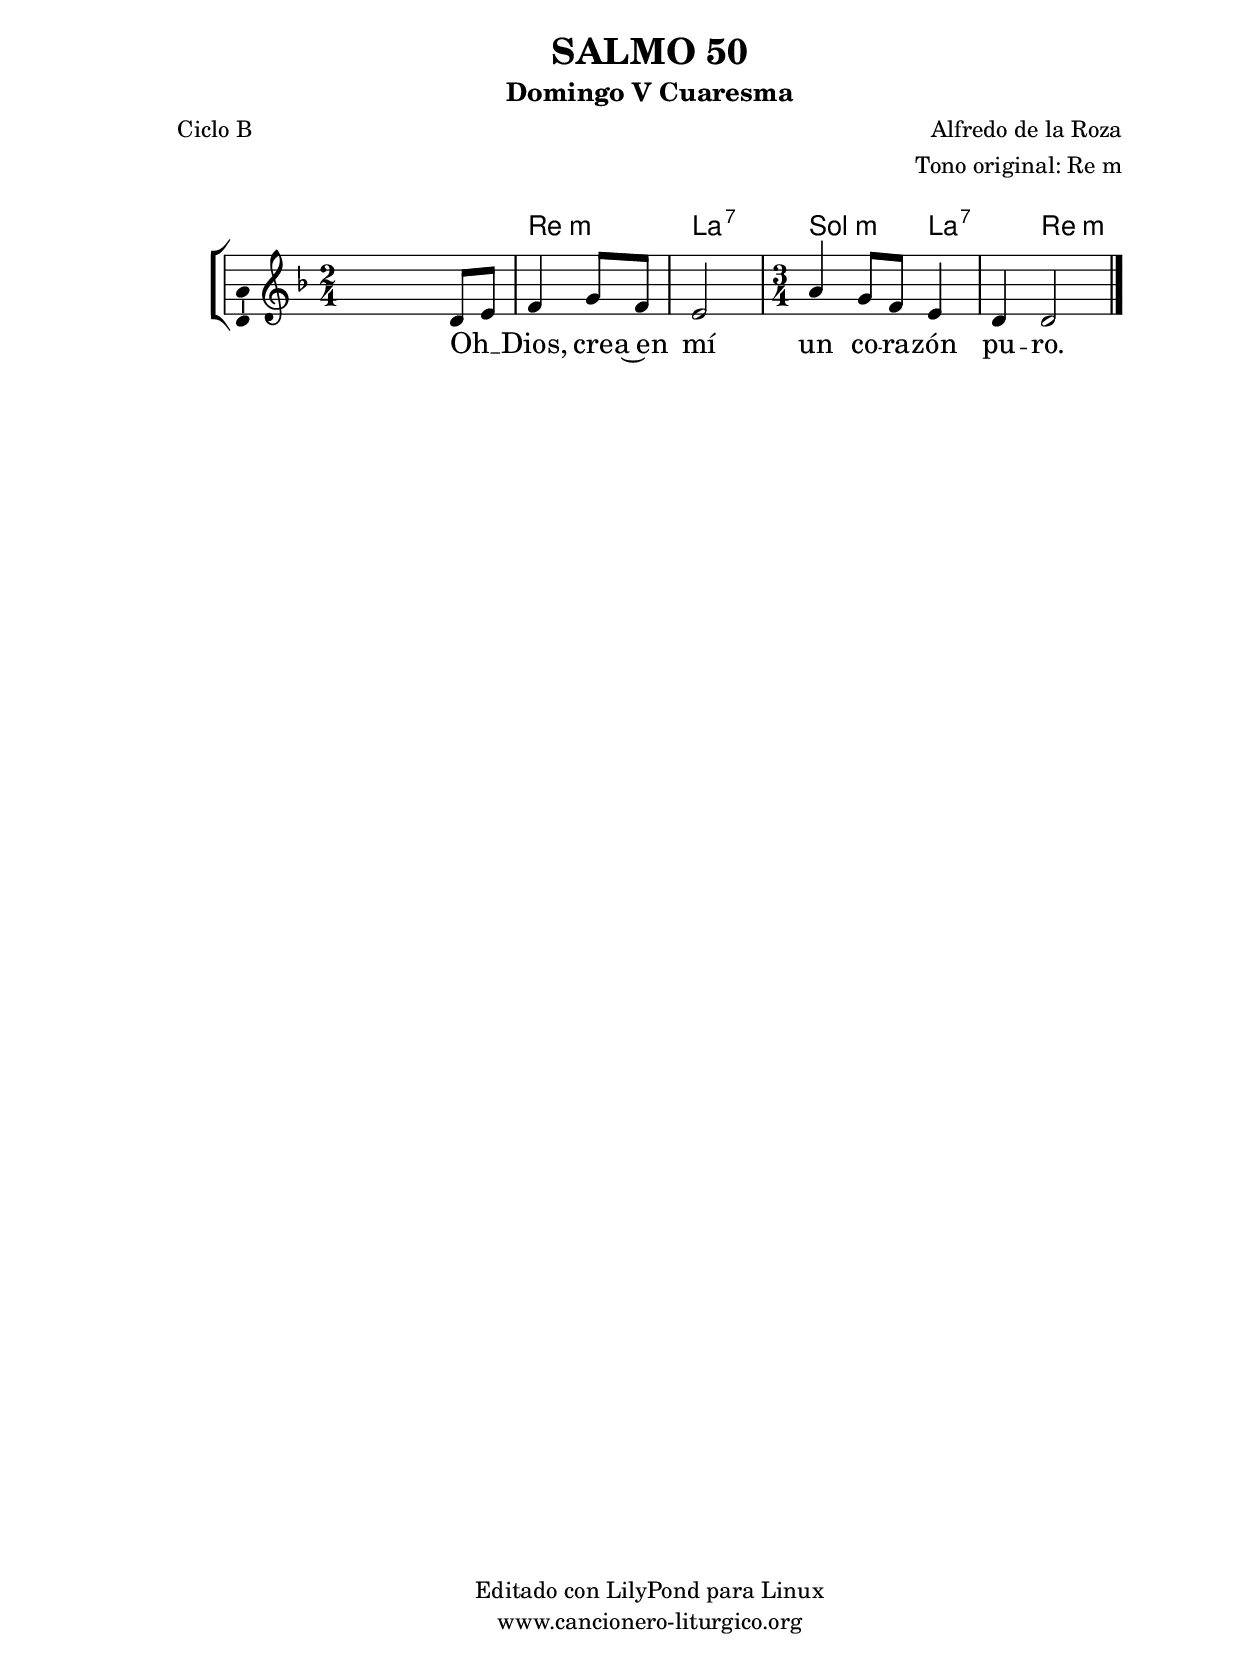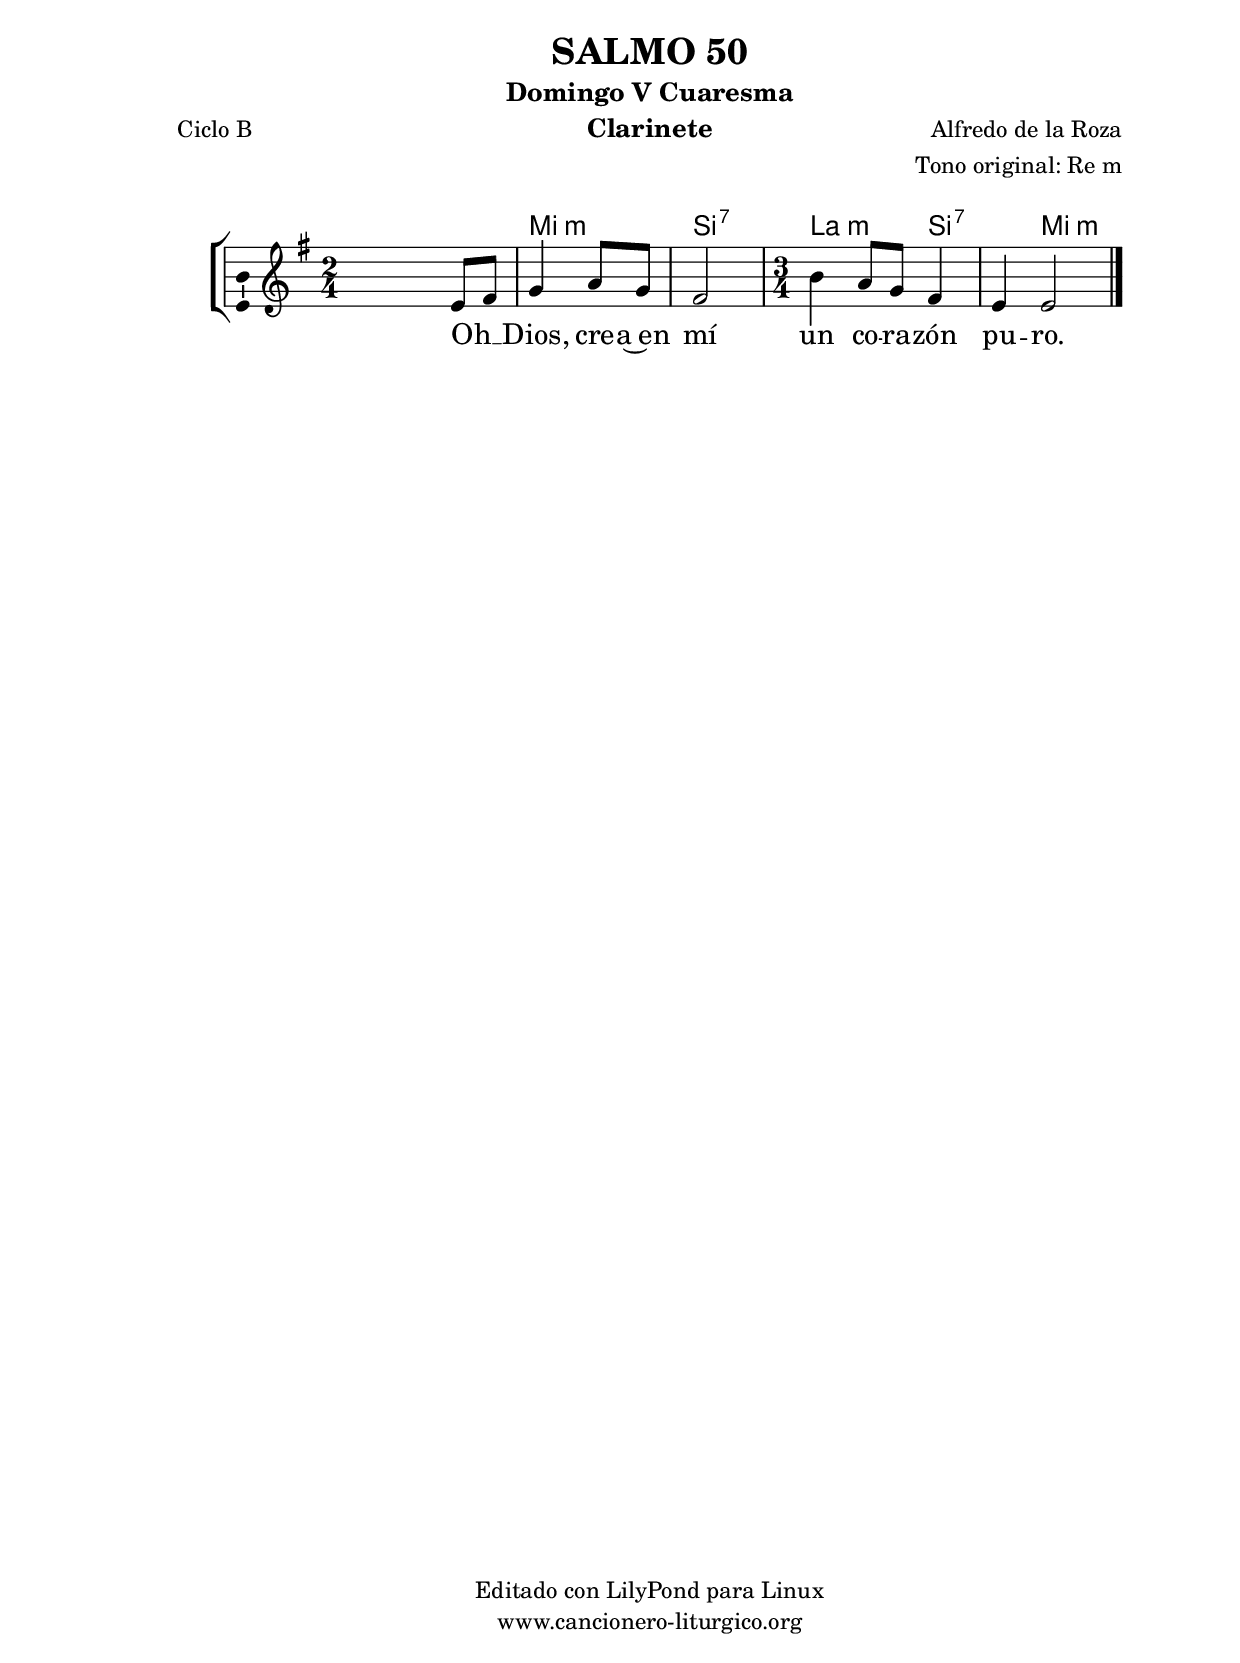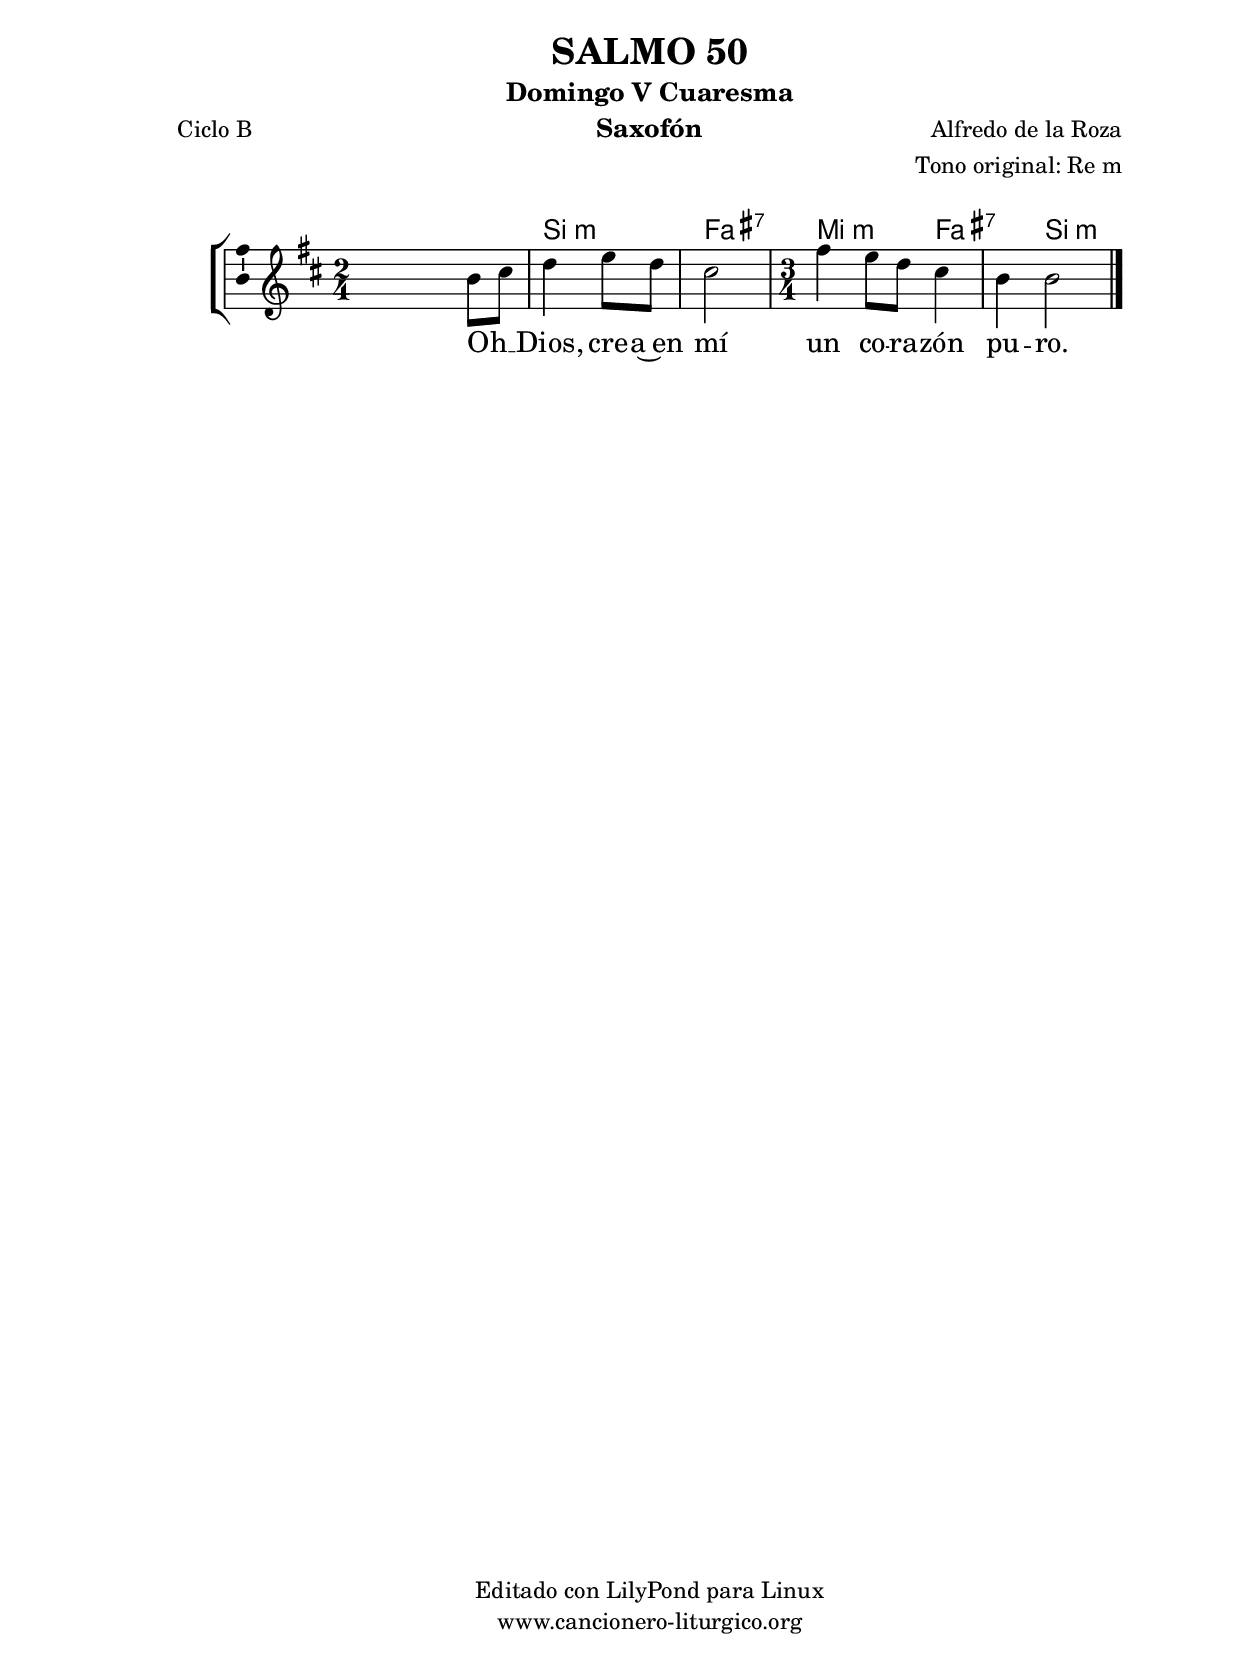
%
%para convertir .midi en .wav:
%timidity filename.midi -Ow -o finename.wav
%
%
%Para convertir de .wav a .mp3:
%lame -h -m j filename.wav
%
%
%para escuchar el midi:
%timidity nombrefichero.midi
%


%versión de lilypond para la que se ha escrito esta partitura:
\version "2.16.0"

	%Tamaño papel
	#(set-default-paper-size "a4")
	%Tamaño partitura
	#(set-global-staff-size 20)
	%No responde al pulsar sobre una nota
	#(ly:set-option 'point-and-click #f)

%parámetros del encabezamiento:
\header {
	title = "SALMO 50"
	subtitle = "Domingo V Cuaresma"
	composer = "Alfredo de la Roza"
	poet = "Ciclo B"
	meter = ""
	arranger = "Tono original: Re m"
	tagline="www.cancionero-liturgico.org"
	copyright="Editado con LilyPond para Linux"
	}

%parámetros asociados al papel:
\paper  {
	oddHeaderMarkup = \markup {\fill-line { \on-the-fly #not-first-page \fromproperty #'header:title \on-the-fly #not-first-page \fromproperty #'header:composer }}
	evenHeaderMarkup = \markup {\fill-line { \fromproperty #'header:composer \fromproperty #'header:title }}
	#(set-paper-size "a4")
	print-page-number = ##f
	first-page-number = 1
	print-first-page-number = ##f
%	head-separation = 3.0 \cm
	top-margin = 2.0 \cm
	bottom-margin = 0.5\cm
%%%	bottom-margin = -1.0\cm
	left-margin = 3.0 \cm
	line-width = 16.0 \cm 
	indent = 8\mm
	interscoreline = 2.\mm
	between-system-space = 15\mm
%	para que las partituras no llenen la hoja:
	ragged-bottom = ##t
%	idem para la última hoja:
	ragged-last-bottom = ##f
%	para que las partituras llenen el ancho del papel:
	ragged-last = ##f
	after-title-space = 2.5 \cm
%page-count=1
%system-count=8

	%Flexible Vertical Spacing
%	markup-markup-spacing =
%	#'((basic-distance . 15) (minimum-distance . 15) (padding . 3))
	markup-system-spacing =
	#'((basic-distance . 15) (minimum-distance . 15) (padding . 3))
	system-system-spacing =
	#'((basic-distance . 15) (minimum-distance . 15) (padding . 3))
	score-system-spacing =
	#'((basic-distance . 15) (minimum-distance . 15) (padding . 5))
%	top-system-spacing = % header
%	#'((basic-distance . 8) (minimum-distance . 0) (padding . 3))
%	top-markup-spacing =
%	#'((basic-distance . 20) (minimum-distance . 20) (padding . 3))
	last-bottom-spacing = % footer
	#'((basic-distance . 5) (minimum-distance . 5) (padding . 3))
%	score-markup-spacing =
%	#'((basic-distance . 16) (minimum-distance . 13) (padding . 3))

	}


%parámetros que afectan a toda la partitura:
global =  {
	%clave de sol (G):
	\clef G
	%armadura:
%	\transpose f e
	\key d \minor
	\tempo 4=90
	\set Score.tempoHideNote = ##t
	}


acordes = {
	\italianChords
	\chordmode {
%	\transpose f e
{

s2
d2:m a:7 g:m a:7 d:m

	}
	}
}

melodia = 
%	\transpose f e
{
	\relative c'{

\time 2/4
s4 d8 e
f4 g8 f
e2
\time 3/4
a4 g8 f e4
d4 d2

	\bar "|."
	}
	}


texto = \lyricmode {
Oh __ _ Dios, cre -- a~en mí un co -- ra -- zón pu -- ro.
	}


acordesStaff = \context ChordNames = acordesStaff <<
	\set chordChanges = ##t
	\acordes
	>>


vozStaff = \context Voice = vozStaff
\with {\consists "Ambitus_engraver"}
<<
%	\set Staff.instrumentName = ""
%	\set Staff.shortInstrumentName = ""
%	\set Staff.midiInstrument = #"clarinet"
%	\set Staff.midiInstrument = #"cello"
%	\set Staff.midiInstrument = #"flute"
	\set Staff.midiInstrument = #"electric guitar (jazz)"
%	\set Staff.midiInstrument = #"english horn"
%	\set Staff.midiInstrument = #"violin"
%	\set Staff.midiInstrument = #"glockenspiel"
	\set Staff.midiMinimumVolume = #0.7
	\set Staff.midiMaximumVolume = #0.9
	\global
	\melodia
	>>


textoStaff = \context Lyrics = textoStaff <<
	\lyricsto vozStaff \texto
	>>

\book {
	\score {
		\context ChoirStaff {
			\override StaffGroup.SystemStartBracket #'collapse-height = #1
			\override Score.SystemStartBar #'collapse-height = #1
			<<
			\acordesStaff
			\vozStaff
			\textoStaff
			>>
			}
		\layout {
	    		\context {
				\Lyrics
				\override LyricText #'font-size = #2
				}
	   		 \context {
				\Score
				%fontSize = #3
				\override StaffSymbol #'staff-space = #(magstep +3)
				%\override Beam #'thickness = #0.55
				%\override SpacingSpanner #'spacing-increment = #1.0
				%\override Slur #'height-limit = #1.5
				}
			}
		}
	\score {
		\unfoldRepeats
		\context ChoirStaff {
			<<
			\acordesStaff
			\vozStaff
			>>
			}
		\midi {
	  		\context {
	  			\Score
				tempoWholesPerMinute = #(ly:make-moment 70 4)
				}
			}
		}
	}

%Partitura para clarinete
#(define output-suffix "C")
\book {
	\header{
		instrument = "Clarinete"
		}
	\score {
		\context ChoirStaff {
			\override StaffGroup.SystemStartBracket #'collapse-height = #1
			\override Score.SystemStartBar #'collapse-height = #1
\transpose c d
			<<
			\acordesStaff
			\vozStaff
			\textoStaff
			>>
			}
		\layout {
	    		\context {
				\Lyrics
				\override LyricText #'font-size = #2
				}
	   		 \context {
				\Score
				%fontSize = #3
				\override StaffSymbol #'staff-space = #(magstep +3)
				%\override Beam #'thickness = #0.55
				%\override SpacingSpanner #'spacing-increment = #1.0
				%\override Slur #'height-limit = #1.5
				}
			}
		}
	}

%Partitura para saxofón
#(define output-suffix "S")
\book {
	\header{
		instrument = "Saxofón"
		}
	\score {
		\context ChoirStaff {
			\override StaffGroup.SystemStartBracket #'collapse-height = #1
			\override Score.SystemStartBar #'collapse-height = #1
\transpose c a
			<<
			\acordesStaff
			\vozStaff
			\textoStaff
			>>
			}
		\layout {
	    		\context {
				\Lyrics
				\override LyricText #'font-size = #2
				}
	   		 \context {
				\Score
				%fontSize = #3
				\override StaffSymbol #'staff-space = #(magstep +3)
				%\override Beam #'thickness = #0.55
				%\override SpacingSpanner #'spacing-increment = #1.0
				%\override Slur #'height-limit = #1.5
				}
			}
		}
	}

